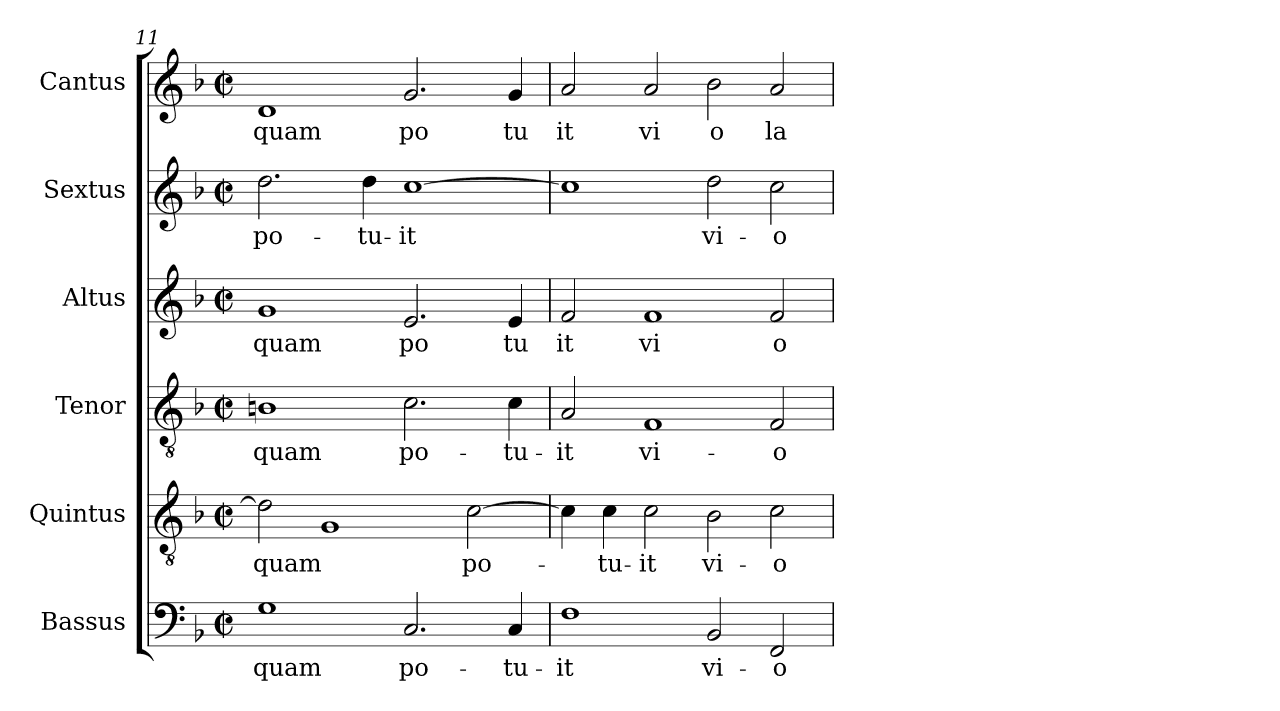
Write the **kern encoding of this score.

**kern	**text	**kern	**text	**kern	**text	**kern	**text	**kern	**text	**kern	**text
*part6	*part6	*part5	*part5	*part4	*part4	*part3	*part3	*part2	*part2	*part1	*part1
*staff6	*staff6	*staff5	*staff5	*staff4	*staff4	*staff3	*staff3	*staff2	*staff2	*staff1	*staff1
*I"Bassus	*	*I"Quintus	*	*I"Tenor	*	*I"Altus	*	*I"Sextus	*	*I"Cantus	*
*clefF4	*	*clefGv2	*	*clefGv2	*	*clefG2	*	*clefG2	*	*clefG2	*
*k[b-]	*	*k[b-]	*	*k[b-]	*	*k[b-]	*	*k[b-]	*	*k[b-]	*
*F:	*	*F:	*	*F:	*	*F:	*	*F:	*	*F:	*
*M2/2	*	*M2/2	*	*M2/2	*	*M2/2	*	*M2/2	*	*M2/2	*
*met(c|)	*	*met(c|)	*	*met(c|)	*	*met(c|)	*	*met(c|)	*	*met(c|)	*
=11	=11	=11	=11	=11	=11	=11	=11	=11	=11	=11	=11
!	!LO:LY:b:cj	!	!LO:LY:b	!	!LO:LY:b:cj	!	!LO:LY:b:cj	!	!LO:LY:b:cj	!	!LO:LY:b:cj
1G	-quam	2d\]	-quam	1Bn	-quam	1g	quam	2.dd\	po-	1d	quam
.	.	1G	.	.	.	.	.	.	.	.	.
!	!	!	!	!	!	!	!	!	!LO:LY:b:cj	!	!
.	.	.	.	.	.	.	.	4dd\	-tu-	.	.
!	!LO:LY:b:cj	!	!	!	!LO:LY:b:cj	!	!LO:LY:b:cj	!	!LO:LY:b:cj	!	!LO:LY:b:cj
2.C/	po-	.	.	2.c\	po-	2.e/	po	[>1cc	-it	2.g/	po
!	!	!	!LO:LY:b:cj	!	!	!	!	!	!	!	!
.	.	[>2c\	po-	.	.	.	.	.	.	.	.
!	!LO:LY:b:cj	!	!	!	!LO:LY:b:cj	!	!LO:LY:b:cj	!	!	!	!LO:LY:b:cj
4C/	-tu-	.	.	4c\	-tu-	4e/	tu	.	.	4g/	tu
=12	=12	=12	=12	=12	=12	=12	=12	=12	=12	=12	=12
!	!LO:LY:b:cj	!	!	!	!LO:LY:b:cj	!	!LO:LY:b:cj	!	!	!	!LO:LY:b:cj
1F	-it	4c\]	.	2A/	-it	2f/	it	1cc]	.	2a/	it
!	!	!	!LO:LY:b:cj	!	!	!	!	!	!	!	!
.	.	4c\	-tu-	.	.	.	.	.	.	.	.
!	!	!	!LO:LY:b:cj	!	!LO:LY:b:cj	!	!LO:LY:b:cj	!	!	!	!LO:LY:b:cj
.	.	2c\	-it	1F	vi-	1f	vi	.	.	2a/	vi
!	!LO:LY:b:cj	!	!LO:LY:b:cj	!	!	!	!	!	!LO:LY:b:cj	!	!LO:LY:b:cj
2BB-/	vi-	2B-\	vi-	.	.	.	.	2dd\	vi-	2b-\	o
!	!LO:LY:b:cj	!	!LO:LY:b:cj	!	!LO:LY:b:cj	!	!LO:LY:b:cj	!	!LO:LY:b:cj	!	!LO:LY:b:cj
2FF/	-o-	2c\	-o-	2F/	-o-	2f/	o	2cc\	-o-	2a/	la
=	=	=	=	=	=	=	=	=	=	=	=
*-	*-	*-	*-	*-	*-	*-	*-	*-	*-	*-	*-
